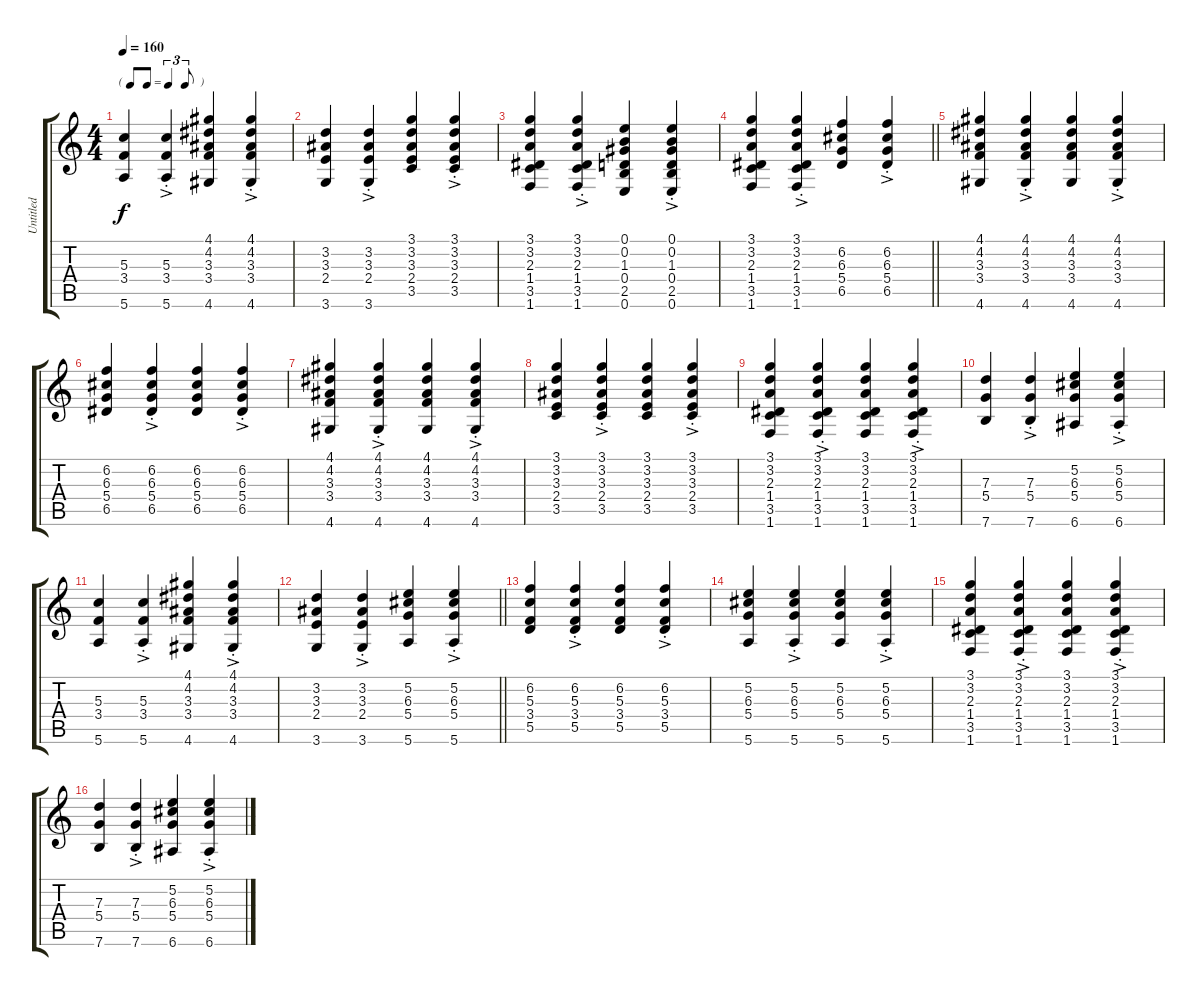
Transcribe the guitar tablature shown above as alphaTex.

\track ("Untitled" "Untitled") {instrument acousticguitarnylon}
\staff {score tabs}
\tuning (E4 B3 G3 D3 A2 E2) {hide}
\ts (4 4)
\tf triplet8th
\tempo 160
\clef g2
\ks c
(5.3 3.4 5.6).4{dy f} (5.3{ac st} 3.4{ac st} 5.6{ac st}).4 (4.1 4.2 3.3 3.4 4.6).4 (4.1{ac st} 4.2{ac st} 3.3{ac st} 3.4{ac st} 4.6{ac st}).4 |
(3.2 3.3 2.4 3.6).4 (3.2{ac st} 3.3{ac st} 2.4{ac st} 3.6{ac st}).4 (3.1 3.2 3.3 2.4 3.5).4 (3.1{ac st} 3.2{ac st} 3.3{ac st} 2.4{ac st} 3.5{ac st}).4 |
(3.1 3.2 2.3 1.4 3.5 1.6).4 (3.1{ac st} 3.2{ac st} 2.3{ac st} 1.4{ac st} 3.5{ac st} 1.6{ac st}).4 (0.1 0.2 1.3 0.4 2.5 0.6).4 (0.1{ac st} 0.2{ac st} 1.3{ac st} 0.4{ac st} 2.5{ac st} 0.6{ac st}).4 |
\barLineRight lightlight
(3.1 3.2 2.3 1.4 3.5 1.6).4 (3.1{ac st} 3.2{ac st} 2.3{ac st} 1.4{ac st} 3.5{ac st} 1.6{ac st}).4 (6.2 6.3 5.4 6.5).4 (6.2{ac st} 6.3{ac st} 5.4{ac st} 6.5{ac st}).4 |
(4.1 4.2 3.3 3.4 4.6).4 (4.1{ac st} 4.2{ac st} 3.3{ac st} 3.4{ac st} 4.6{ac st}).4 (4.1 4.2 3.3 3.4 4.6).4 (4.1{ac st} 4.2{ac st} 3.3{ac st} 3.4{ac st} 4.6{ac st}).4 |
(6.2 6.3 5.4 6.5).4 (6.2{ac st} 6.3{ac st} 5.4{ac st} 6.5{ac st}).4 (6.2 6.3 5.4 6.5).4 (6.2{ac st} 6.3{ac st} 5.4{ac st} 6.5{ac st}).4 |
(4.1 4.2 3.3 3.4 4.6).4 (4.1{ac st} 4.2{ac st} 3.3{ac st} 3.4{ac st} 4.6{ac st}).4 (4.1 4.2 3.3 3.4 4.6).4 (4.1{ac st} 4.2{ac st} 3.3{ac st} 3.4{ac st} 4.6{ac st}).4 |
(3.1 3.2 3.3 2.4 3.5).4 (3.1{ac st} 3.2{ac st} 3.3{ac st} 2.4{ac st} 3.5{ac st}).4 (3.1 3.2 3.3 2.4 3.5).4 (3.1{ac st} 3.2{ac st} 3.3{ac st} 2.4{ac st} 3.5{ac st}).4 |
(3.1 3.2 2.3 1.4 3.5 1.6).4 (3.1{ac st} 3.2{ac st} 2.3{ac st} 1.4{ac st} 3.5{ac st} 1.6{ac st}).4 (3.1 3.2 2.3 1.4 3.5 1.6).4 (3.1{ac st} 3.2{ac st} 2.3{ac st} 1.4{ac st} 3.5{ac st} 1.6{ac st}).4 |
(7.3 5.4 7.6).4 (7.3{ac st} 5.4{ac st} 7.6{ac st}).4 (5.2 6.3 5.4 6.6).4 (5.2{ac st} 6.3{ac st} 5.4{ac st} 6.6{ac st}).4 |
(5.3 3.4 5.6).4 (5.3{ac st} 3.4{ac st} 5.6{ac st}).4 (4.1 4.2 3.3 3.4 4.6).4 (4.1{ac st} 4.2{ac st} 3.3{ac st} 3.4{ac st} 4.6{ac st}).4 |
\barLineRight lightlight
(3.2 3.3 2.4 3.6).4 (3.2{ac st} 3.3{ac st} 2.4{ac st} 3.6{ac st}).4 (5.2 6.3 5.4 5.6).4 (5.2{ac st} 6.3{ac st} 5.4{ac st} 5.6{ac st}).4 |
(6.2 5.3 3.4 5.5).4 (6.2{ac st} 5.3{ac st} 3.4{ac st} 5.5{ac st}).4 (6.2 5.3 3.4 5.5).4 (6.2{ac st} 5.3{ac st} 3.4{ac st} 5.5{ac st}).4 |
(5.2 6.3 5.4 5.6).4 (5.2{ac st} 6.3{ac st} 5.4{ac st} 5.6{ac st}).4 (5.2 6.3 5.4 5.6).4 (5.2{ac st} 6.3{ac st} 5.4{ac st} 5.6{ac st}).4 |
(3.1 3.2 2.3 1.4 3.5 1.6).4 (3.1{ac st} 3.2{ac st} 2.3{ac st} 1.4{ac st} 3.5{ac st} 1.6{ac st}).4 (3.1 3.2 2.3 1.4 3.5 1.6).4 (3.1{ac st} 3.2{ac st} 2.3{ac st} 1.4{ac st} 3.5{ac st} 1.6{ac st}).4 |
(7.3 5.4 7.6).4 (7.3{ac st} 5.4{ac st} 7.6{ac st}).4 (5.2 6.3 5.4 6.6).4 (5.2{ac st} 6.3{ac st} 5.4{ac st} 6.6{ac st}).4
